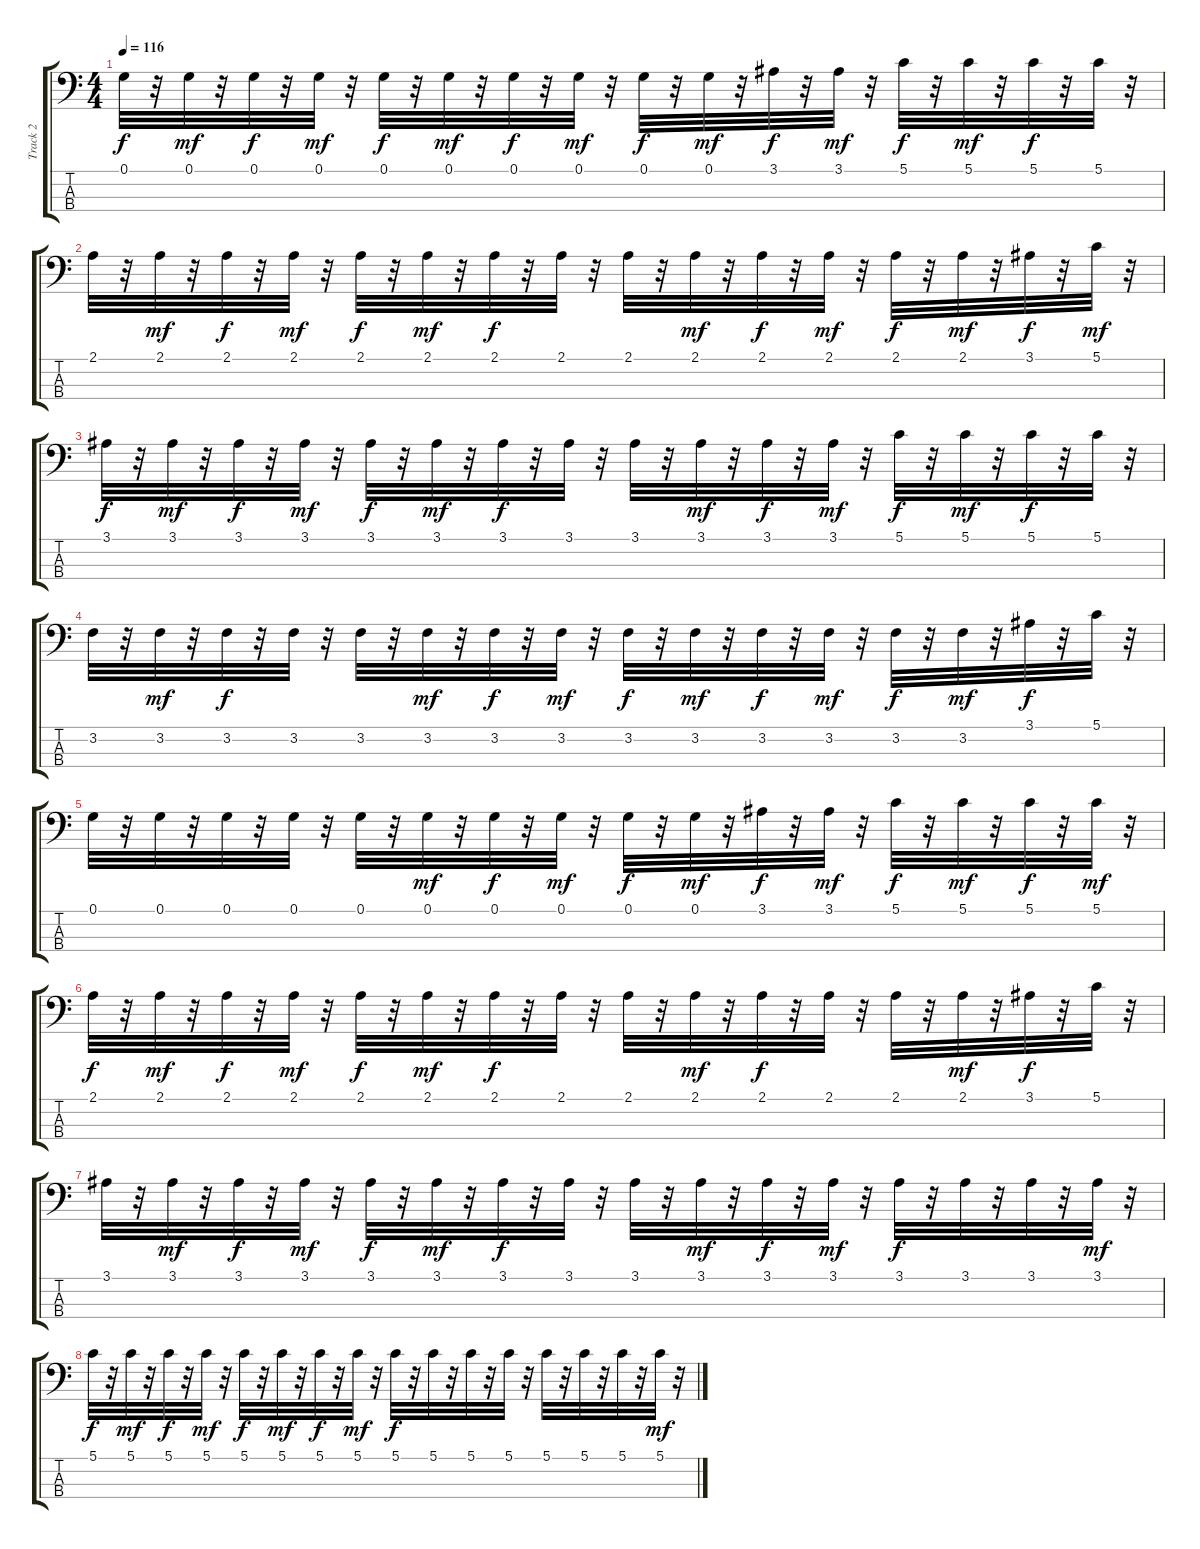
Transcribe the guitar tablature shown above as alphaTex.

\track ("Track 2" "Track 2") {instrument synthbass1}
\staff {score tabs}
\tuning (G2 D2 A1 E1) {hide}
\ts (4 4)
\tempo 116
\clef f4
\ks c
0.1.32{dy f} r.32 0.1.32{dy mf} r.32 0.1.32{dy f} r.32 0.1.32{dy mf} r.32 0.1.32{dy f} r.32 0.1.32{dy mf} r.32 0.1.32{dy f} r.32 0.1.32{dy mf} r.32 0.1.32{dy f} r.32 0.1.32{dy mf} r.32 3.1.32{dy f} r.32 3.1.32{dy mf} r.32 5.1.32{dy f} r.32 5.1.32{dy mf} r.32 5.1.32{dy f} r.32 5.1.32 r.32 |
2.1.32 r.32 2.1.32{dy mf} r.32 2.1.32{dy f} r.32 2.1.32{dy mf} r.32 2.1.32{dy f} r.32 2.1.32{dy mf} r.32 2.1.32{dy f} r.32 2.1.32 r.32 2.1.32 r.32 2.1.32{dy mf} r.32 2.1.32{dy f} r.32 2.1.32{dy mf} r.32 2.1.32{dy f} r.32 2.1.32{dy mf} r.32 3.1.32{dy f} r.32 5.1.32{dy mf} r.32 |
3.1.32{dy f} r.32 3.1.32{dy mf} r.32 3.1.32{dy f} r.32 3.1.32{dy mf} r.32 3.1.32{dy f} r.32 3.1.32{dy mf} r.32 3.1.32{dy f} r.32 3.1.32 r.32 3.1.32 r.32 3.1.32{dy mf} r.32 3.1.32{dy f} r.32 3.1.32{dy mf} r.32 5.1.32{dy f} r.32 5.1.32{dy mf} r.32 5.1.32{dy f} r.32 5.1.32 r.32 |
3.2.32 r.32 3.2.32{dy mf} r.32 3.2.32{dy f} r.32 3.2.32 r.32 3.2.32 r.32 3.2.32{dy mf} r.32 3.2.32{dy f} r.32 3.2.32{dy mf} r.32 3.2.32{dy f} r.32 3.2.32{dy mf} r.32 3.2.32{dy f} r.32 3.2.32{dy mf} r.32 3.2.32{dy f} r.32 3.2.32{dy mf} r.32 3.1.32{dy f} r.32 5.1.32 r.32 |
0.1.32 r.32 0.1.32 r.32 0.1.32 r.32 0.1.32 r.32 0.1.32 r.32 0.1.32{dy mf} r.32 0.1.32{dy f} r.32 0.1.32{dy mf} r.32 0.1.32{dy f} r.32 0.1.32{dy mf} r.32 3.1.32{dy f} r.32 3.1.32{dy mf} r.32 5.1.32{dy f} r.32 5.1.32{dy mf} r.32 5.1.32{dy f} r.32 5.1.32{dy mf} r.32 |
2.1.32{dy f} r.32 2.1.32{dy mf} r.32 2.1.32{dy f} r.32 2.1.32{dy mf} r.32 2.1.32{dy f} r.32 2.1.32{dy mf} r.32 2.1.32{dy f} r.32 2.1.32 r.32 2.1.32 r.32 2.1.32{dy mf} r.32 2.1.32{dy f} r.32 2.1.32 r.32 2.1.32 r.32 2.1.32{dy mf} r.32 3.1.32{dy f} r.32 5.1.32 r.32 |
3.1.32 r.32 3.1.32{dy mf} r.32 3.1.32{dy f} r.32 3.1.32{dy mf} r.32 3.1.32{dy f} r.32 3.1.32{dy mf} r.32 3.1.32{dy f} r.32 3.1.32 r.32 3.1.32 r.32 3.1.32{dy mf} r.32 3.1.32{dy f} r.32 3.1.32{dy mf} r.32 3.1.32{dy f} r.32 3.1.32 r.32 3.1.32 r.32 3.1.32{dy mf} r.32 |
5.1.32{dy f} r.32 5.1.32{dy mf} r.32 5.1.32{dy f} r.32 5.1.32{dy mf} r.32 5.1.32{dy f} r.32 5.1.32{dy mf} r.32 5.1.32{dy f} r.32 5.1.32{dy mf} r.32 5.1.32{dy f} r.32 5.1.32 r.32 5.1.32 r.32 5.1.32 r.32 5.1.32 r.32 5.1.32 r.32 5.1.32 r.32 5.1.32{dy mf} r.32
